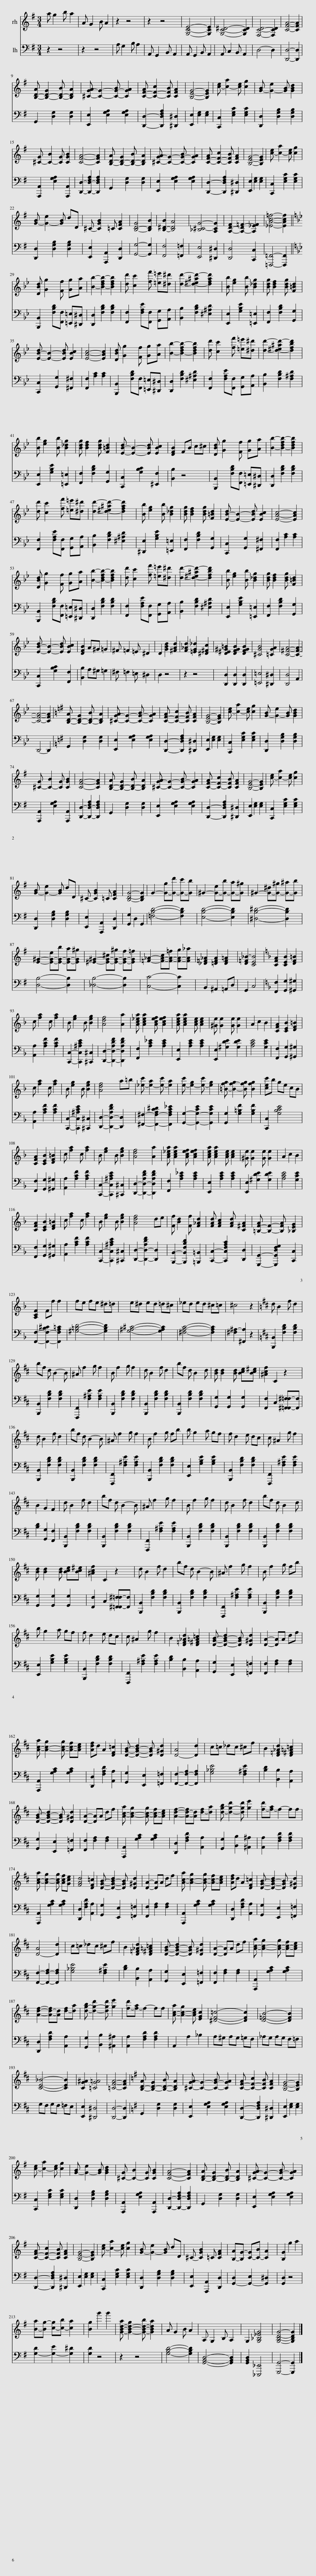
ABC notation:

X:1
%%score 1 2
L:1/8
Q:1/4=150
M:3/4
I:linebreak $
K:G
V:1 treble
V:2 bass
V:1
 a g2 b a2 | A G2 B A2 | z2 z4 | z2 z4 | [G,CE]4- [G,CE]2 | %5
 [G,C^D]4- [G,CD]2 | [F,CD]4- [F,CD]2 | [CFA]4- [CFA]2 |$ [B,-D-A] [B,-D-G]2 [B,-D-B] [B,DA]2 | [^C-G-A] [CG]2- [C-G-B] [CGA]2 | %10
 [C-F-A] [C-F-c]2 [CFB] [CFA]2 | [B,EG]4- [B,EG]2 | [c-e] [c-a]2 [ce] [cg]2 | [G-B] [G-e]2 [GB] [GBd]2 |$ [^C-G] [C-B]2 [CG] [CGB]2 | %15
 [CFA]4- [CFA]2 | [B,-D-A] [B,-D-G]2 [B,-D-B] [B,DA]2 | [^C-G-A] [CG]2- [C-G-B] [CGA]2 | [C-F-A] [C-F-c]2 [CFB] [CFA]2 | [B,EG]4- [B,EG]2 | %20
 [c-e] [c-a]2 [ce] [cg]2 |$ [G-B] [G-e]2 [GB] dD | ^C- [CGB]2 =C [CFA]2 | [B,-D-G]4 [B,DB]2 | [B,-^D-B]2 [B,DA]4 | %25
 [_B,^C-G-]4 [A,CG]2 | [A,-D-F]2 [A,-D=F-]2 [A,_EF]2 | [_EAc=f]4- [EAcf]2 ||$[K:Bb] [DBd] [Gg]2 [Ff] [Gg][Aa] | [Bb]2- [B-dfb-]2 [Bdfb]2 | %30
 [dd'] [cc']2 [ff'] [=e=e'][^d^d'] | [dd']2- [d-^e^ad'-]2 [dfad']2 | [Bb] [eg]2 [Bb] [B_dg]2 | [Bdg] [Bdf]2 [Bdg] [F=Bd]2 |$ [E-B-d] [EB]2- [EBd] [EBc]2 | %35
 [EAc]4- [EAc]2 | [DBd] [Gg]2 [Ff] [Gg][Aa] | [Bb]2- [B-dfb-]2 [Bdfb]2 | [dd'] [cc']2 [ff'] [=e=e'][^d^d'] | [dd']2- [d-^e^ad'-]2 [dfbd']2 |$ %40
 [Bb] [eg]2 [Bb] [B_dg]2 | [Bdg] [Bdf]2 [Bdg] [F=Bd]2 | [E-B-d] [EB]2- [EBd] [EBc]2 | [DFB]2 FB c^c | [DBd] [Gg]2 [Ff] [Gg][Aa] | %45
 [Bb]2- [B-dfb-]2 [Bdfb]2 |$ [dd'] [cc']2 [ff'] [=e=e'][^d^d'] | [dd']2- [d-^e^ad'-]2 [dfad']2 | [Bb] [eg]2 [Bb] [B_dg]2 | [Bdg] [Bdf]2 [Bdg] [F=Bd]2 | %50
 [E-B-d] [EB]2- [EBd] [EBc]2 | [EAc]4- [EAc]2 |$ [DBd] [Gg]2 [Ff] [Gg][Aa] | [Bb]2- [B-dfb-]2 [Bdfb]2 | [dd'] [cc']2 [ff'] [=e=e'][^d^d'] | %55
 [dd']2- [d-^e^ad'-]2 [dfbd']2 | [Bb] [eg]2 [Bb] [B_dg]2 | [Bdg] [Bdf]2 [Bdg] [F=Bd]2 |$ [E-B-d] [EB]2- [EBd] [EBc]2 | [DFB]2 A^G =G2 | %60
 ^F =F2 =E ^D2 | D2 [GBd]2 [^FAd]2 | [F_Ad]2 [=EG_d]2 [^D^Fc]2 | [D^E^G=B]2 [DFGB]2 [DFGB]2 | [^CGB]4 [=CGA]2 | %65
 [C^FA]4- [CFA]2- |$ [CFA]4- [CFA]2 |[K:G] [B,-D-A] [B,-D-G]2 [B,-D-B] [B,DA]2 | [^C-G-A] [CG]2- [C-G-B] [CGA]2 | [C-F-A] [C-F-c]2 [CFB] [CFA]2 | %70
 [B,EG]4- [B,EG]2 | [c-e] [c-a]2 [ce] [cg]2 | [G-B] [G-e]2 [GB] [GBd]2 |$ [^C-G] [C-B]2 [CG] [CGB]2 | [CFA]4- [CFA]2 | %75
 [B,-D-A] [B,-D-G]2 [B,-D-B] [B,DA]2 | [^C-G-A] [CG]2- [C-G-B] [CGA]2 | [C-F-A] [C-F-c]2 [CFB] [CFA]2 | [B,EG]4- [B,EG]2 | [c-e] [c-a]2 [ce] [cg]2 |$ %80
 [G-B] [G-e]2 [GB] dD | ^C- [CGB]2 =C [CFA]2 | [B,DG]4- [B,DG]2 | G2- [G-g][G-d'] [G-c'][Gb] | ^G2- [G-e][G-b] [G-a][G^g] | %85
 ^G2- [G-^d][G-^g] [G-^a][Gb] |$ [E^G]2- [E-G-e][E-G-b] [E-G-a][EG^g] | [^E^G]2- [E-G-^c][E-G-^g] [E-G-f][EG=f] | [=F_A]2- [F-A-c][F-A-=f] [F-A-g][FA_a] | [_D=F_A]2 [=DFA]2 [DF=A]2 | %90
 [D=F_B-]2 [CEB]4 |[K:F] [CFA]2 [CEB]2 [DF=B]2 |$ c [fa]2 c [fa]2 | B [eg]2 B [Beg]2 | [Adf]4 [Aa]2 | %95
 [Ac_ea] [Acea]2 [Acef] [Acef]2 | [Acea] [Acea]2 [Ace] [Ace]2 | [^Ge] [Ge]2 [Ge] [Ge]2 | A2 c2 B2 | [CFA]2 [CEB]2 [DF=B]2 |$ %100
 c [fa]2 c [fa]2 | B [eg]2 B [Beg]2 | [Adf]4 a=b | [_e-c'] [e-a]2 [e-c'] [ea]2 | [e-c'] [e-g]2 [e-c'] [eg]2 | %105
 [=B-f-g] [B-f-g]2 [Bfg] [Bfg]2 | [cec']b ge cB |$ [CFA]2 [CEB]2 [DF=B]2 | c [fa]2 c [fa]2 | B [eg]2 B [Beg]2 | %110
 [Adf]4 [Aa]2 | [Ac_ea] [Acea]2 [Acef] [Acef]2 | [Acea] [Acea]2 [Ace] [Ace]2 | [^Ge] [Ge]2 [Ge] [Ge]2 | A2 c2 B2 |$ %115
 [CFA]2 [CEB]2 [DF=B]2 | c [fa]2 c [fa]2 | B [eg]2 B [Beg]2 | [Adf]4 de | [Ff] [Bd]2 [Ff] [F_Ad]2 | %120
 [FAd] [FAc]2 [FAd] [C^FA]2 | [=B,-F-A] [B,F]2- [B,FA] [_B,EG]2 |$ [A,CF]2 Ff f2 | fe fe ^d=d | e^d ed =d^c | %125
 _ed ed ^c=c | ^c4 z2 |[K:D] d B2 f d2 |$ bf d B2- B | ^A f2 g f2 | %130
 B f2 g f2 | d B2 f d2 | bf d B2 d | [Bd] [Bd]2 [Bd] [Bce][Bc^e] | [^Acf]2 C2 z2 |$ %135
 d B2 f d2 | bf d B2- B | ^A f2 g f2 | B f2 g fb | b g2 a gf | %140
 f d2 e dc | c ^A2 g f2 |$ B2 G2 F2 | d B2 f d2 | bf d B2- B | %145
 ^A f2 g f2 | B f2 g f2 | d B2 f d2 | bf d B2 d |$ [Bd] [Bd]2 [Bd] [Bce][Bc^e] | %150
 [^Acf]2 C2 z2 | d B2 f d2 | bf d B2- B | ^A f2 g f2 | B f2 g fb |$ %155
 b g2 a gf | f d2 e dc | c ^A2 g f2 | B2 [D=F_Ad]2 [D^F=A=c]2 | [DGB]- [D-G-B-d]2 [DGB] [D^Gd]2 | %160
 [DA]2- [DA]A df |$ [A-c-a] [A-c-g]2 [A-c-g] [A-c-f][Ace] | [Adf]d A2 [DF=c]2 | [DGB]- [D-G-B-d]2 [DGB] [D^Gd]2 | [D-A]4 [Dd]2 | %165
 c=c _dc ^cf | B2 [D=F_Ad]2 [D^F=A=c]2 |$ [DGB]- [D-G-B-d]2 [DGB] [D^Gd]2 | [DA]2- [DA]A df | [A-c-a] [A-c-g]2 [A-c-g] [A-c-f][Ace] | %170
 [Adf]2- [A-d-f][Ad] [d-f][da] | [d-g-b] [d-g-d']2 [dgd'] [ge']2 | [f-d'][f-a] f2- ff |$ [A-c-a] [A-c-g]2 [Acg] [Acf][Gce] | [FAd]4 [DF=c]2 | %175
 [DGB]- [D-G-B-d]2 [DGB] [D^Gd]2 | [DA]2- [DA]A df | [A-c-a] [A-c-g]2 [A-c-g] [A-c-f][Ace] | [Adf]d A2 [DF=c]2 | [DGB]- [D-G-B-d]2 [DGB] [D^Gd]2 |$ %180
 [D-A]4 [Dd]2 | c=c _dc ^cf | B2 [D=F_Ad]2 [D^F=A=c]2 | [DGB]- [D-G-B-d]2 [DGB] [D^Gd]2 | [DA]2- [DA]A df | %185
 [A-c-a] [A-c-g]2 [A-c-g] [A-c-f][Ace] |$ [Adf]2- [A-d-f][Ad] [d-f][da] | [d-g-b] [d-g-d']2 [dgd'] [ge']2 | [f-d'][f-a] f2- ff | [A-c-a] [A-c-g]2 [Ace] [EGc]2 | %190
 [^DF=c]4- [DFc]2 | [D=FB]4- [DFB]2 |$ [CE_B]4- [CEB]2 | [CG^A]2 [=CG=A]4 | [=CFA]4- [CFA]2 | %195
[K:G] [B,-D-A] [B,-D-G]2 [B,-D-B] [B,DA]2 | [^C-G-A] [CG]2- [C-G-B] [CGA]2 | [C-F-A] [C-F-c]2 [CFB] [CFA]2 | [B,EG]4- [B,EG]2 |$ [c-e] [c-a]2 [ce] [cg]2 | %200
 [G-B] [G-e]2 [GB] [GBd]2 | [^C-G] [C-B]2 [CG] [CGB]2 | [CFA]4- [CFA]2 | [B,-D-A] [B,-D-G]2 [B,-D-B] [B,DA]2 | [^C-G-A] [CG]2- [C-G-B] [CGA]2 |$ %205
 [C-F-A] [C-F-c]2 [CFB] [CFA]2 | [B,EG]4- [B,EG]2 | [c-e] [c-a]2 [ce] [cg]2 | [G-B] [G-e]2 [GB] dD | ^C- [CGB]2 =C [CFA]2 | %210
 [B,-A][B,G-] [C-G][C-B] [CA]2 | [B,G]2 g2 a2 |$ [B-a][Bg-] [c-g][c-b] [ca]2 | [Bg]2 g'2 g'2 | [G-B-d-a] [G-B-d-g]2 [G-B-d-b] [GBda]2 | %215
 A G2 B A2 | A, G,2 B, A,2 | G,2 [G,_B,_EG]4 | [G,B,DG]4- [G,B,DG]2 |] %219
V:2
 z2 z4 | z2 z4 | A, G,2 B, A,2 | A,, G,,2 B,, A,,2 | A,, G,,2 B,, A,,2 | %5
 A,, C,2 B,, A,,2 | D,4- D,2 | [D,,D,]4- [D,,D,]2 |$ G,,2 [D,G,]2 [D,G,]2 | [E,,E,]2 [E,G,A,]2 [E,G,A,]2 | %10
 [D,,D,]2- [D,,D,F,A,]2 [^D,,^D,]2 | [E,,E,]2 [E,G,]2 [E,G,]2 | [C,,C,]2 [E,G,C]2 [E,G,C]2 | [D,,D,]2 [D,G,B,]2 [D,G,B,]2 |$ [A,,,A,,]2 [E,G,A,]2 [A,,,A,,]2 | %15
 [D,,D,]2- [D,,-D,-F,A,]2 [D,,D,F,A,]2 | G,,2 [D,G,]2 [D,G,]2 | [E,,E,]2 [E,G,A,]2 [E,G,A,]2 | [D,,D,]2- [D,,D,F,A,]2 [^D,,^D,]2 | [E,,E,]2 [E,G,]2 [E,G,]2 | %20
 [C,,C,]2 [E,G,C]2 [E,G,C]2 |$ [D,,D,]2 [D,G,B,]2 [D,G,B,]2 | [E,,E,]2 [A,,,A,,]2 [D,,D,]2 | [G,,G,]4- [G,,G,]2 | [F,,F,]4 [=F,,=F,]2 | %25
 [E,,E,]4 [^D,,^D,]2 | [D,,D,]4 [C,,C,]2 | [=F,,,=F,,]4- [F,,,F,,]2 ||$[K:Bb] [B,,,B,,]2 [F,B,D][F,,F,] [=E,,=E,][^D,,^D,] | [D,,D,]2 [F,B,D]2 [F,B,D]2 | %30
 [F,,F,]2 [F,A,E][F,,F,] [G,,G,][A,,A,] | [B,,B,]2 [F,B,D]2 [^E,^A,D]2 | [E,,E,]2 [G,B,E]2 [=E,,=E,]2 | [F,,F,]2 [F,B,D]2 [G,,G,]2 |$ [C,,C,]2 [G,,G,]2 [^F,,^F,]2 | %35
 [F,,F,]2 [A,C]2 [A,C]2 | [B,,,B,,]2 [F,B,D][F,,F,] [=E,,=E,][^D,,^D,] | [D,,D,]2 [F,B,D]2 [^E,^A,D]2 | [F,,F,]2 [F,A,E][F,,F,] [G,,G,][A,,A,] | [B,,B,]2 [F,B,D]2 [F,^A,D]2 |$ %40
 [E,,E,]2 [G,B,E]2 [=E,,=E,]2 | [F,,F,]2 [F,B,D]2 [G,,G,]2 | [C,,C,]2 [G,B,C]2 [^E,,F,]2 | [B,,B,]2 z4 | [B,,,B,,]2 [F,B,D][F,,F,] [=E,,=E,][^D,,^D,] | %45
 [D,,D,]2 [F,B,D]2 [F,B,D]2 |$ [F,,F,]2 [F,A,E][F,,F,] [G,,G,][A,,A,] | [B,,B,]2 [F,B,D]2 [^E,^A,D]2 | [^D,,E,]2 [G,B,E]2 [=E,,=E,]2 | [F,,F,]2 [F,B,D]2 [G,,G,]2 | %50
 [C,,C,]2 [G,,G,]2 [^F,,^F,]2 | [F,,F,]2 [A,C]2 [A,C]2 |$ [B,,,B,,]2 [F,B,D][F,,F,] [=E,,=E,][^D,,^D,] | [D,,D,]2 [F,B,D]2 [F,B,D]2 | [F,,F,]2 [F,A,E][F,,F,] [G,,G,][A,,A,] | %55
 [B,,B,]2 [F,B,D]2 [^E,^A,D]2 | [E,,E,]2 [G,B,E]2 [=E,,=E,]2 | [F,,F,]2 [F,B,D]2 [G,,G,]2 |$ [C,,C,]2 [G,B,C]2 [F,,F,]2 | [B,,B,]2 A,^G, =G,2 | %60
 ^F, =F,2 =E, ^D,2 | D,2 z4 | z2 z4 | [D,,D,]2 [D,,D,]2 [D,,D,]2 | [=E,,=E,]4 [^D,,^D,]2 | %65
 [D,,D,]4 A,,2 |$ D,,4- D,,2 |[K:G] G,,2 [D,G,]2 [D,G,]2 | [E,,E,]2 [E,G,A,]2 [E,G,A,]2 | [D,,D,]2- [D,,D,F,A,]2 [^D,,^D,]2 | %70
 [E,,E,]2 [E,G,]2 [E,G,]2 | [C,,C,]2 [E,G,C]2 [E,G,C]2 | [D,,D,]2 [D,G,B,]2 [D,G,B,]2 |$ [A,,,A,,]2 [E,G,A,]2 [A,,,A,,]2 | [D,,D,]2- [D,,-D,-F,A,]2 [D,,D,F,A,]2 | %75
 G,,2 [D,G,]2 [D,G,]2 | [E,,E,]2 [E,G,A,]2 [E,G,A,]2 | [D,,D,]2- [D,,D,F,A,]2 [^D,,^D,]2 | [E,,E,]2 [E,G,]2 [E,G,]2 | [C,,C,]2 [E,G,C]2 [E,G,C]2 |$ %80
 [D,,D,]2 [D,G,B,]2 [D,G,B,]2 | [E,,E,]2 [A,,,A,,]2 [D,,D,]2 | [G,,G,]2 D,2 G,,2 | [=F,B,D]4- [F,B,D]2 | [E,B,D]4- [E,B,D]2 | %85
 [^D,B,^D]4- [D,B,D]2 |$ [D,B,]4- [D,B,]2 | [_D,B,]4- [D,B,]2 | [C,C]4- [C,C]2 | B,,2 ^A,,2 =A,,D, | %90
 G,,2 C,4 |[K:F] [F,,F,]2 [G,,G,]2 [^G,,^G,]2 |$ [A,,A,]2 [A,CF]2 [A,CF]2 | [C,,C,]2- [C,,C,^A,CE]2 [^C,,^C,]2 | [D,,D,]2- [D,,-D,-A,DF]2 [D,,D,A,DF]2 | %95
 [F,,F,]2 [A,C_E]2 [A,CE]2 | [E,,E,]2 [A,CE]2 [A,CE]2 | [E,,E,]2 [^G,DE]2 [G,DE]2 | [A,CE]4 [G,CE]2 | [F,,F,]2 [G,,G,]2 [^G,,^G,]2 |$ %100
 [A,,A,]2 [A,CF]2 [A,CF]2 | [C,,C,]2- [C,,C,^A,CE]2 [^C,,^C,]2 | [D,,D,]2- [D,,-D,-A,DF]2 [D,,D,]2 | [^F,,^F,]2- [F,,-F,-A,C^D]2 [F,,F,A,C_E]2 | [G,,G,]2- [G,,-G,-CE]2 [G,,G,CE]2 | %105
 [G,,G,]2 [G,=B,F]2 [G,B,F]2 | [C,,C,]2 [G,B,CE]4 |$ [F,,F,]2 [G,,G,]2 [^G,,^G,]2 | [A,,A,]2 [A,CF]2 [A,CF]2 | [C,,C,]2- [C,,C,^A,CE]2 [^C,,^C,]2 | %110
 [D,,D,]2- [D,,-D,-A,DF]2 [D,,D,A,DF]2 | [F,,F,]2 [A,C_E]2 [A,CE]2 | [E,,E,]2 [A,CE]2 [A,CE]2 | [E,,E,]2 [^G,DE]2 [G,DE]2 | [A,CE]4 [G,CE]2 |$ %115
 [F,,F,]2 [G,,G,]2 [^G,,^G,]2 | [A,,A,]2 [A,CF]2 [A,CF]2 | [C,,C,]2- [C,,C,^A,CE]2 [^C,,^C,]2 | [D,,D,]2- [D,,-D,-A,DF]2 [D,,D,]2 | [B,,,B,,]2- [B,,,B,,F,B,D]2 [=B,,,=B,,]2 | %120
 [C,,C,]2- [C,,C,F,A,C]2 [D,,D,]2 | [G,,,G,,]2- [G,,,G,,D,F,G,]2 [C,,C,]2 |$ [F,,F,]2- [F,,-F,-B,^C]2 [F,,F,A,=C]2 | [^G,=B,D]4- [G,B,D]2 | [G,^A,^C]4- [G,A,C]2 | %125
 [^F,A,C]4- [F,A,C]2 | [^F,^A,-]2 [^F,,A,]2 z2 |[K:D] [B,,,B,,]2 [F,B,D]2 [F,B,D]2 |$ [B,,,B,,]2 [F,B,D]2 [F,B,D]2 | [F,,,F,,]2 [F,^A,E]2 [F,A,E]2 | %130
 [B,,,B,,]2 [F,B,D]2 [F,B,D]2 | [B,,,B,,]2 [F,B,D]2 [F,B,D]2 | [B,,,B,,]2 [F,B,D]2 [F,B,D]2 | [G,,G,]2 [G,,G,]2 [G,,G,]2 | [F,,F,]2 C,2 [=F,,^F,,-=F,^F,-][F,,F,] |$ %135
 [B,,,B,,]2 [F,B,D]2 [F,B,D]2 | [B,,,B,,]2 [F,B,D]2 [F,B,D]2 | [F,,,F,,]2 [F,^A,E]2 [F,A,E]2 | [B,,,B,,]2 [F,B,D]2 [F,B,D]2 | [E,,E,]2 [G,B,E]2 [G,B,E]2 | %140
 [B,,,B,,]2 [F,B,D]2 [F,B,D]2 | [F,,,F,,]2 [F,^A,E]2 [F,A,E]2 |$ [B,D]2 [G,,G,]2 [F,,F,]2 | [B,,,B,,]2 [F,B,D]2 [F,B,D]2 | [B,,,B,,]2 [F,B,D]2 [F,B,D]2 | %145
 [F,,,F,,]2 [F,^A,E]2 [F,A,E]2 | [B,,,B,,]2 [F,B,D]2 [F,B,D]2 | [B,,,B,,]2 [F,B,D]2 [F,B,D]2 | [B,,,B,,]2 [F,B,D]2 [F,B,D]2 |$ [G,,G,]2 [G,,G,]2 [G,,G,]2 | %150
 [F,,F,]2 C,2 [=F,,^F,,-=F,^F,-][F,,F,] | [B,,,B,,]2 [F,B,D]2 [F,B,D]2 | [B,,,B,,]2 [F,B,D]2 [F,B,D]2 | [F,,,F,,]2 [F,^A,E]2 [F,A,E]2 | [B,,,B,,]2 [F,B,D]2 [F,B,D]2 |$ %155
 [E,,E,]2 [G,B,E]2 [G,B,E]2 | [B,,,B,,]2 [F,B,D]2 [F,B,D]2 | [F,,,F,,]2 [F,^A,E]2 [F,A,E]2 | [B,D]2 [B,,B,]2 [A,,A,]2 | [G,,G,]2 [E,,E,]2 [=F,,=F,]2 | %160
 [F,,F,]2 [F,A,]2 [F,A,]2 |$ [A,,,A,,]2 [G,A,C]2 [G,A,C]2 | [D,,D,]2 [F,A,D]2 [A,,A,]2 | [G,,G,]2 [E,,E,]2 [=F,,=F,]2 | [F,,F,]2- [F,,-F,-A,]2 [F,,F,A,]2 | %165
 [G,_B,E]4 [F,^A,E]2 | [B,D]2 [B,,B,]2 [A,,A,]2 |$ [G,,G,]2 [E,,E,]2 [=F,,=F,]2 | [F,,F,]2 [F,A,]2 [F,A,]2 | [A,,,A,,]2 [G,A,C]2 [G,A,C]2 | %170
 [D,,D,]2 [F,A,D]2 [A,,A,]2 | [G,,G,]2 [B,,B,]2 [^A,,^A,]2 | [A,,A,]2 [F,A,D]2 [F,A,D]2 |$ [A,,,A,,]2 [G,A,C]2 [G,A,C]2 | [D,,D,]2 [F,A,D]2 [A,,A,]2 | %175
 [G,,G,]2 [E,,E,]2 [=F,,=F,]2 | [F,,F,]2 [F,A,]2 [F,A,]2 | [A,,,A,,]2 [G,A,C]2 [G,A,C]2 | [D,,D,]2 [F,A,D]2 [A,,A,]2 | [G,,G,]2 [E,,E,]2 [=F,,=F,]2 |$ %180
 [F,,F,]2- [F,,-F,-A,]2 [F,,F,A,]2 | [G,_B,E]4 [F,^A,E]2 | [B,D]2 [B,,B,]2 [A,,A,]2 | [G,,G,]2 [E,,E,]2 [=F,,=F,]2 | [F,,F,]2 [F,A,]2 [F,A,]2 | %185
 [A,,,A,,]2 [G,A,C]2 [G,A,C]2 |$ [D,,D,]2 [F,A,D]2 [A,,A,]2 | [G,,G,]2 [B,,B,]2 [^A,,^A,]2 | [A,,A,]2 [F,A,D]2 [F,A,D]2 | A,,2 A,2 _B,2 | %190
 A,^G, A,G, =G,F, | _A,G, A,G, F,=F, |$ G,F, G,F, =F,E, | [E,,E,]2 [^D,,^D,]4 | [D,,D,]4- [D,,D,]2 | %195
[K:G] G,,2 [D,G,]2 [D,G,]2 | [E,,E,]2 [E,G,A,]2 [E,G,A,]2 | [D,,D,]2- [D,,D,F,A,]2 [^D,,^D,]2 | [E,,E,]2 [E,G,]2 [E,G,]2 |$ [C,,C,]2 [E,G,C]2 [E,G,C]2 | %200
 [D,,D,]2 [D,G,B,]2 [D,G,B,]2 | [A,,,A,,]2 [E,G,A,]2 [A,,,A,,]2 | [D,,D,]2- [D,,-D,-F,A,]2 [D,,D,F,A,]2 | G,,2 [D,G,]2 [D,G,]2 | [E,,E,]2 [E,G,A,]2 [E,G,A,]2 |$ %205
 [D,,D,]2- [D,,D,F,A,]2 [^D,,^D,]2 | [E,,E,]2 [E,G,]2 [E,G,]2 | [C,,C,]2 [E,G,C]2 [E,G,C]2 | [D,,D,]2 [D,G,B,]2 [D,G,B,]2 | [E,,E,]2 [A,,,A,,]2 [D,,D,]2 | %210
 [G,,-D,]2 [G,,-E,]2 [G,,^D,]2 | [G,,D,]2 z4 |$ [G,-D]2 [G,-E]2 [G,^D]2 | [G,D]2 z4 | z2 z4 | %215
 [G,B,D]4- [G,B,D]2 | [G,,B,,D,]4- [G,,B,,D,]2 | [G,,B,,D,]2 [_E,,,_E,,]4 | [G,,,G,,]4- [G,,,G,,]2 |] %219
